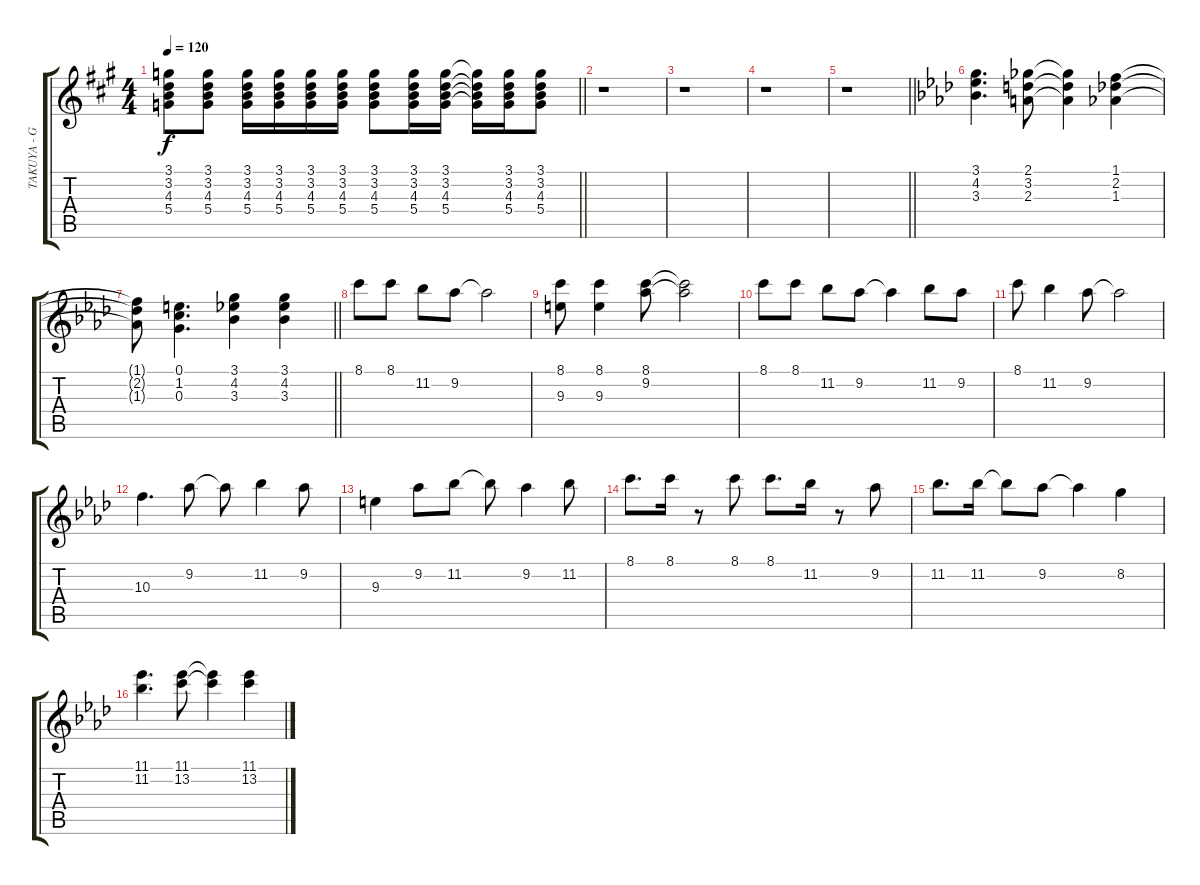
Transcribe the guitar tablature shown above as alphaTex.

\track ("TAKUYA - Guitar 1" "TAKUYA - G") {instrument distortionguitar}
\staff {score tabs}
\tuning (E4 B3 G3 D3 A2 E2) {hide}
\ts (4 4)
\tempo 120
\clef g2
\barLineRight lightlight
\ks a
(3.1 3.2 4.3 5.4).8{dy f} (3.1 3.2 4.3 5.4).8 (3.1 3.2 4.3 5.4).16 (3.1 3.2 4.3 5.4).16 (3.1 3.2 4.3 5.4).16 (3.1 3.2 4.3 5.4).16 (3.1 3.2 4.3 5.4).8 (3.1 3.2 4.3 5.4).16 (3.1 3.2 4.3 5.4).16 (3.1{t} 3.2{t} 4.3{t} 5.4{t}).16 (3.1 3.2 4.3 5.4).16 (3.1 3.2 4.3 5.4).8 |
r.1 |
r.1 |
r.1 |
\barLineRight lightlight
r.1 |
\ks ab
(3.1 4.2 3.3).4{d} (2.1 3.2 2.3).8 (2.1{t} 3.2{t} 2.3{t}).4 (1.1 2.2 1.3).4 |
\barLineRight lightlight
(1.1{t} 2.2{t} 1.3{t}).8 (0.1 1.2 0.3).4{d} (3.1 4.2 3.3).4 (3.1 4.2 3.3).4 |
8.1.8 8.1.8 11.2.8 9.2.8 9.2{t}.2 |
(8.1 9.3).8 (8.1 9.3).4 (8.1 9.2).8 (8.1{t} 9.2{t}).2 |
8.1.8 8.1.8 11.2.8 9.2.8 9.2{t}.4 11.2.8 9.2.8 |
8.1.8 11.2.4 9.2.8 9.2{t}.2 |
10.3.4{d} 9.2.8 9.2{t}.8 11.2.4 9.2.8 |
9.3.4 9.2.8 11.2.8 11.2{t}.8 9.2.4 11.2.8 |
8.1.8{d} 8.1.16 r.8 8.1.8 8.1.8{d} 11.2.16 r.8 9.2.8 |
11.2.8{d} 11.2.16 11.2{t}.8 9.2.8 9.2{t}.4 8.2.4 |
(11.1 11.2).4{d} (11.1 13.2).8 (11.1{t} 13.2{t}).4 (11.1 13.2).4
